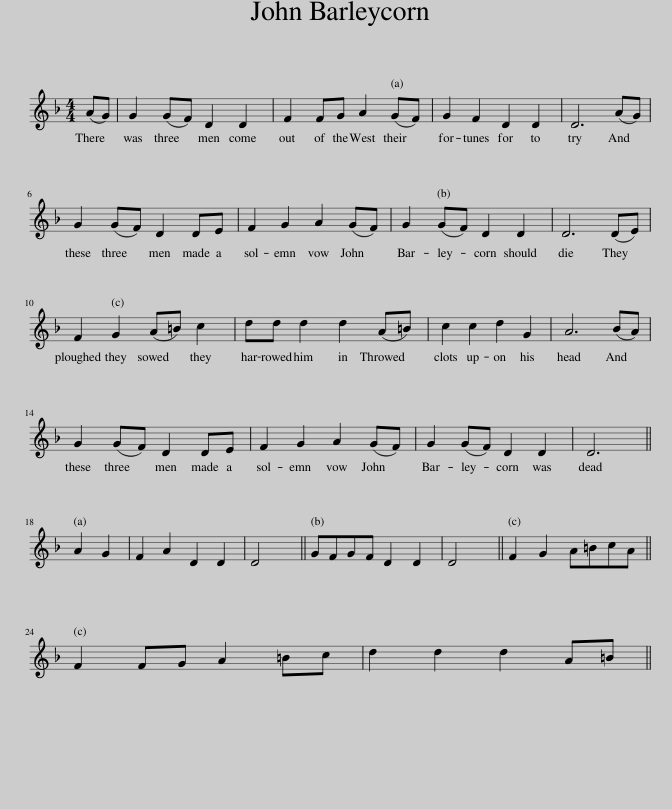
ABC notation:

X:1
L:1/8
M:4/4
I:linebreak $
K:Dmin
V:1 treble
V:1
 (AG) | G2 (GF) D2 D2 | F2 FG A2 (GF) | G2 F2 D2 D2 | D6 (AG) |$ %5
 G2 (GF) D2 DE | F2 G2 A2 (GF) | G2 (GF) D2 D2 | D6 (DE) |$ F2 G2 (A=B) c2 | %10
 dd d2 d2 (A=B) | c2 c2 d2 G2 | A6 (BA) |$ G2 (GF) D2 DE | F2 G2 A2 (GF) | %15
 G2 (GF) D2 D2 | D6 ||$ A2 G2 | F2 A2 D2 D2 | D4 || %20
 GFGF D2 D2 | D4 || F2 G2 A=BcA ||$ F2 FG A2 =Bc | d2 d2 d2 A=B || %25
